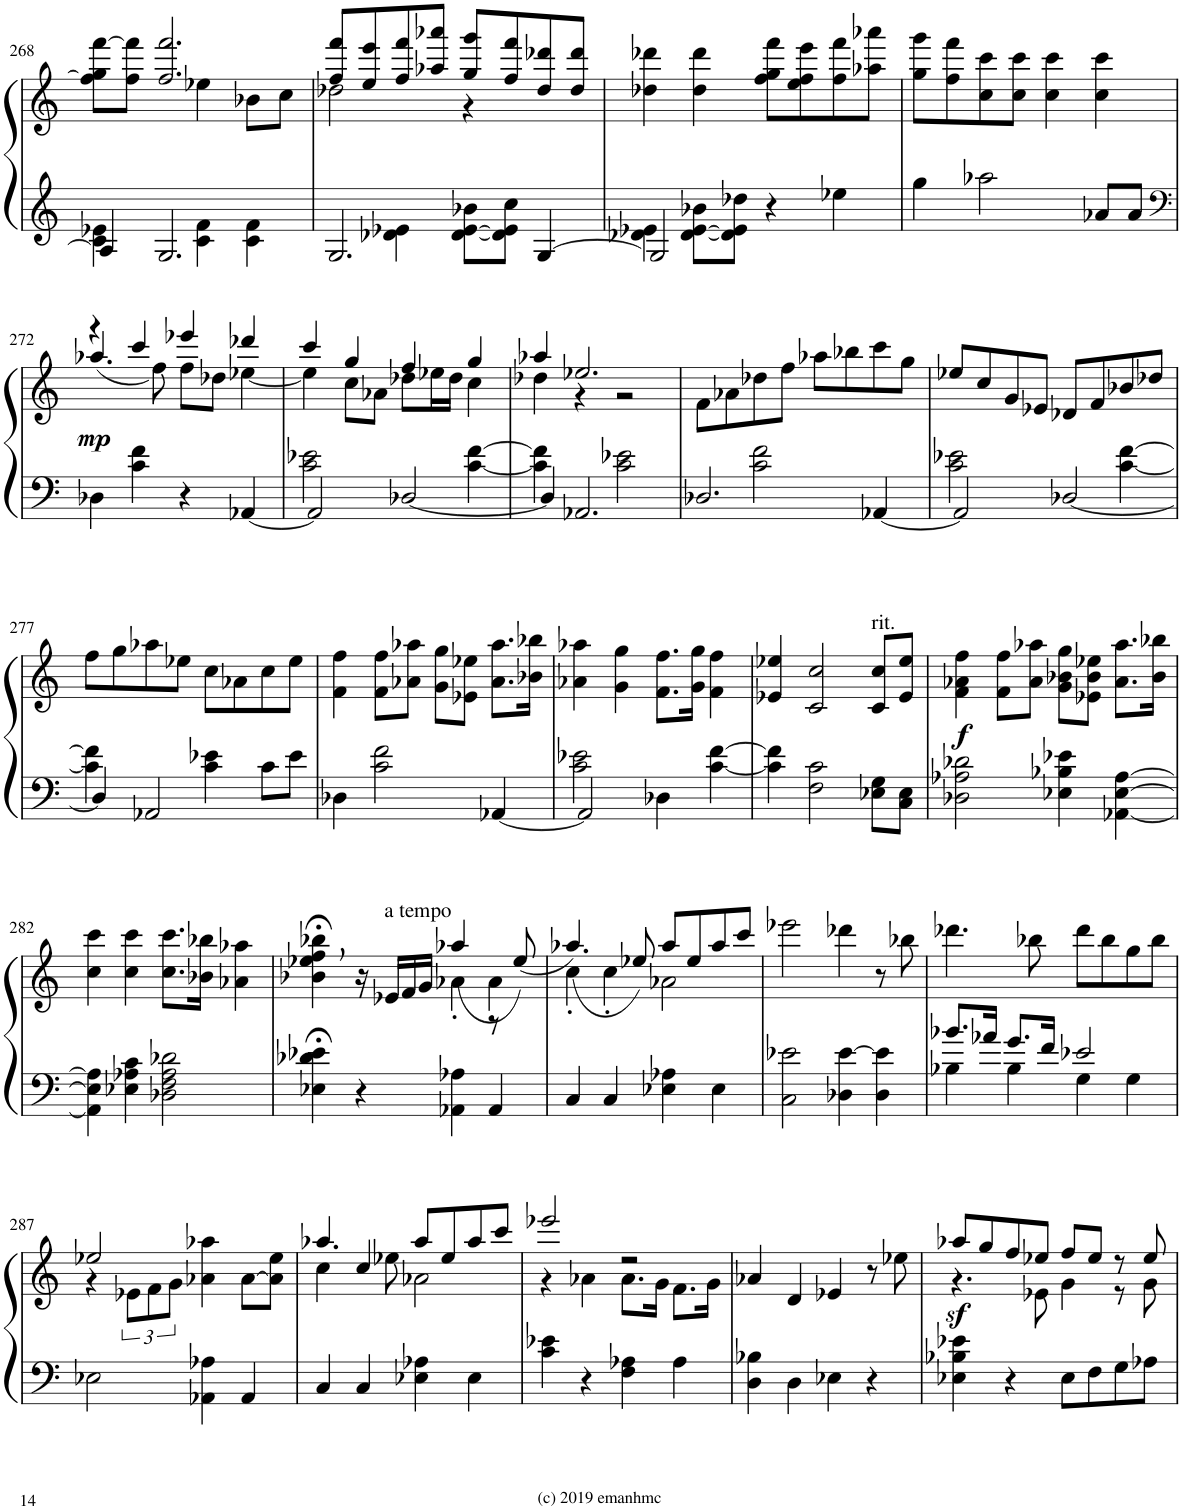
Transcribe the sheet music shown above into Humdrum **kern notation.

**kern	**kern	**dynam
*part1	*part1	*part1
*staff2	*staff1	*staff1/2
*I"Piano	*	*
*I'Pno.	*	*
!!LO:PB:g=z
*clefG2	*clefG2	*
*k[]	*k[]	*
*M4/4	*M4/4	*
*met(c)	*met(c)	*
=268	=268	=268
*^	*^	*
4A-/]	4c\ 4e-X\	8ff\ 8gg\] [8fff\L	2ryy	.
.	.	8ff\ 8fff\]J	.	.
2.G/	4ryy	2.ff/ 2.fff/	.	.
.	4c\ 4f\	.	4ee-X\	.
.	4c\ 4f\	.	8b-X\L	.
.	.	.	8cc\J	.
=269	=269	=269	=269	=269
2.G/	4ryy	8ff/ 8fff/L	2dd-X\	.
.	.	8ee/ 8eee/	.	.
.	4d-X\ 4e-X\	8ff/ 8fff/	.	.
.	.	8aa-X/ 8aaa-X/J	.	.
.	[<8d-\ [>8e-\ 8b-X\L	8gg/ 8ggg/L	4r	.
.	8d-\] 8e-\] 8cc\J	8ff/ 8fff/	.	.
[4G/	4ryy	8dd-/ 8ddd-X/	4ryy	.
.	.	8dd-/ 8ddd-/J	.	.
*	*	*v	*v	*
=270	=270	=270	=270
2G/]	4d-X\ 4e-X\	4dd-X\ 4ddd-X\	.
.	[8d-\ [>8e-\ 8b-X\L	4dd-\ 4ddd-\	.
.	8d-\] 8e-\] 8dd-X\J	.	.
4r	2ryy	8ff\ 8gg\ 8fff\L	.
.	.	8ee\ 8ff\ 8eee\	.
4ee-X\	.	8ff\ 8fff\	.
.	.	8aa-X\ 8aaa-X\J	.
*v	*v	*	*
=271	=271	=271
4gg\	8gg\ 8ggg\L	.
.	8ff\ 8fff\	.
2aa-X\	8cc\ 8ccc\	.
.	8cc\ 8ccc\J	.
.	4cc\ 4ccc\	.
8a-X/L	4cc\ 4ccc\	.
8a-/J	.	.
!!LO:LB:g=z
=272	=272	=272
*clefF4	*	*
*	*^	*
!	!	!	!LO:DY:b
4D-X\	4r	(<4.aa-X/	mp
4c\ 4f\	4ccc/	.	.
.	.	8ff\)	.
4r	4eee-X/	8ff\L	.
.	.	8dd-X\J	.
[<4AA-X/	4ddd-X/	[4ee-X\	.
=273	=273	=273	=273
*^	*	*	*
2AA-/]	2c\ 2e-X\	4ccc/	4ee-\]	.
.	.	4gg/	8cc\L	.
.	.	.	8a-X\J	.
[<2D-X/	4ryy	4ff/	8dd-X\L	.
.	.	.	16ee-X\L	.
.	.	.	16dd-\JJ	.
.	[<4c\ [>4f\	4gg/	4cc\	.
=274	=274	=274	=274	=274
4D-/]	4c\] 4f\]	4aa-X/	4dd-X\	.
2.AA-X/	4ryy	2.ee-X/	4r	.
.	2c\ 2e-X\	.	2r	.
*	*	*v	*v	*
=275	=275	=275	=275
2.D-X/	4ryy	8f\L	.
.	.	8a-X\	.
.	2c\ 2f\	8dd-X\	.
.	.	8ff\J	.
.	.	8aa-X\L	.
.	.	8bb-X\	.
[<4AA-X/	4ryy	8ccc\	.
.	.	8gg\J	.
=276	=276	=276	=276
2AA-/]	2c\ 2e-X\	8ee-X/L	.
.	.	8cc/	.
.	.	8g/	.
.	.	8e-X/J	.
[<2D-X/	4ryy	8d-X/L	.
.	.	8f/	.
.	[4c\ [>4f\	8b-X/	.
.	.	8dd-X/J	.
!!LO:LB:g=z
=277	=277	=277	=277
4D-/]	4c\] 4f\]	8ff\L	.
.	.	8gg\	.
2AA-X/	4ryy	8aa-X\	.
.	.	8ee-X\J	.
.	4c\ 4e-X\	8cc\L	.
.	.	8a-X\	.
8c\L	4ryy	8cc\	.
8e-\J	.	8ee-\J	.
*v	*v	*	*
=278	=278	=278
4D-X\	4f\ 4ff\	.
2c\ 2f\	8f\ 8ff\L	.
.	8a-X\ 8aa-X\J	.
.	8g\ 8gg\L	.
.	8e-X\ 8ee-X\J	.
[<4AA-X/	8.a-\ 8.aa-\L	.
.	16b-X\ 16bb-X\Jk	.
=279	=279	=279
*^	*	*
2AA-/]	2c\ 2e-X\	4a-X\ 4aa-X\	.
.	.	4g\ 4gg\	.
4D-X\	2ryy	8.f\ 8.ff\L	.
.	.	16g\ 16gg\Jk	.
[4c\ [4f\	.	4f\ 4ff\	.
*v	*v	*	*
=280	=280	=280
4c\] 4f\]	4e-X/ 4ee-X/	.
2F\ 2c\	2c/ 2cc/	.
!	!LO:TX:a:t=rit.	!
8E-X\ 8G\L	8c/ 8cc/L	.
8C\ 8E-\J	8e-/ 8ee-/J	.
=281	=281	=281
!	!	!LO:DY:b
2D-X\ 2A-X\ 2d-X\	4f\ 4a-X\ 4ff\	f
.	8f\ 8ff\L	.
.	8a-\ 8aa-X\J	.
4E-X\ 4B-X\ 4e-X\	8g\ 8b-X\ 8gg\L	.
.	8e-X\ 8b-\ 8ee-X\J	.
[4AA-X\ [4E-\ [4A-\	8.a-\ 8.aa-\L	.
.	16b-\ 16bb-X\Jk	.
!!LO:LB:g=z
=282	=282	=282
4AA-\] 4E-\] 4A-\]	4cc\ 4ccc\	.
4E-X\ 4A-X\ 4c\	4cc\ 4ccc\	.
2D-X\ 2F\ 2A-\ 2d-X\	8.cc\ 8.ccc\L	.
.	16b-X\ 16bb-X\Jk	.
.	4a-X\ 4aa-X\	.
=283	=283	=283
*	*^	*
4E-X\;< 4d-X\;< 4e-X\;<	4b-X\;<, 4ee-X\;<, 4ff\;<, 4bb-X\;<,	2ryy	.
4r	16r	.	.
!	!LO:TX:a:t=a tempo	!	!
.	16e-X/LL	.	.
.	16f/	.	.
.	16g/JJ	.	.
4AA-X\ 4A-X\	4a-X'\	(4aa-X/	.
4AA-/	4a-'\	8r	.
.	.	(8ee-/)	.
=284	=284	=284	=284
4C/	4cc'\	(4.aa-X/)	.
4C/	4cc'\	.	.
.	.	8ee-X/)	.
4E-X\ 4A-X\	2a-X\	8aa-/L	.
.	.	8ee-/	.
4E-\	.	8aa-/	.
.	.	8ccc/J	.
*	*v	*v	*
=285	=285	=285
2C\ 2e-X\	2eee-X\	.
4D-X\ [4e-\	4ddd-X\	.
4D-\ 4e-\]	8r	.
.	8bb-X\	.
=286	=286	=286
*^	*	*
8.b-X/L	4B-X\	4.ddd-X\	.
16a-X/Jk	.	.	.
8.g/L	4B-\	.	.
.	.	8bb-X\	.
16f/Jk	.	.	.
2e-X/	4G\	8ddd-\L	.
.	.	8bb-\	.
.	4G\	8gg\	.
.	.	8bb-\J	.
*v	*v	*	*
!!LO:LB:g=z
=287	=287	=287
*	*^	*
2E-X\	2ee-X/	4r	.
.	.	12e-X\L	.
.	.	12f\	.
.	.	12g\J	.
4AA-X\ 4A-X\	4a-X\ 4aa-X\	2ryy	.
4AA-/	[8a-\L	.	.
.	8a-\] 8ee-\J	.	.
=288	=288	=288	=288
4C/	4cc\	4.aa-X/	.
4C/	4cc/	.	.
.	.	8ee-X\	.
4E-X\ 4A-X\	2a-X\	8aa-/L	.
.	.	8ee-/	.
4E-\	.	8aa-/	.
.	.	8ccc/J	.
=289	=289	=289	=289
4c\ 4e-X\	2eee-X/	4r	.
4r	.	4a-X\	.
4F\ 4A-X\	2r	8.a-\L	.
.	.	16g\Jk	.
4A-\	.	8.f\L	.
.	.	16g\Jk	.
*	*v	*v	*
=290	=290	=290
4D\ 4B-X\	4a-X/	.
4D\	4d/	.
4E-X\	4e-X/	.
4r	8r	.
.	8ee-X\	.
=291	=291	=291
*	*^	*
4E-X\z> 4B-X\z> 4e-X\z>	8aa-X/L	4.r	.
.	8gg/	.	.
4r	8ff/	.	.
.	8ee-X/J	8e-X\	.
8E-\L	8ff/L	4g\	.
8F\	8ee-/J	.	.
8G\	8r	8r	.
8A-X\J	8ee-/	8g\	.
*	*v	*v	*
=	=	=
*-	*-	*-
